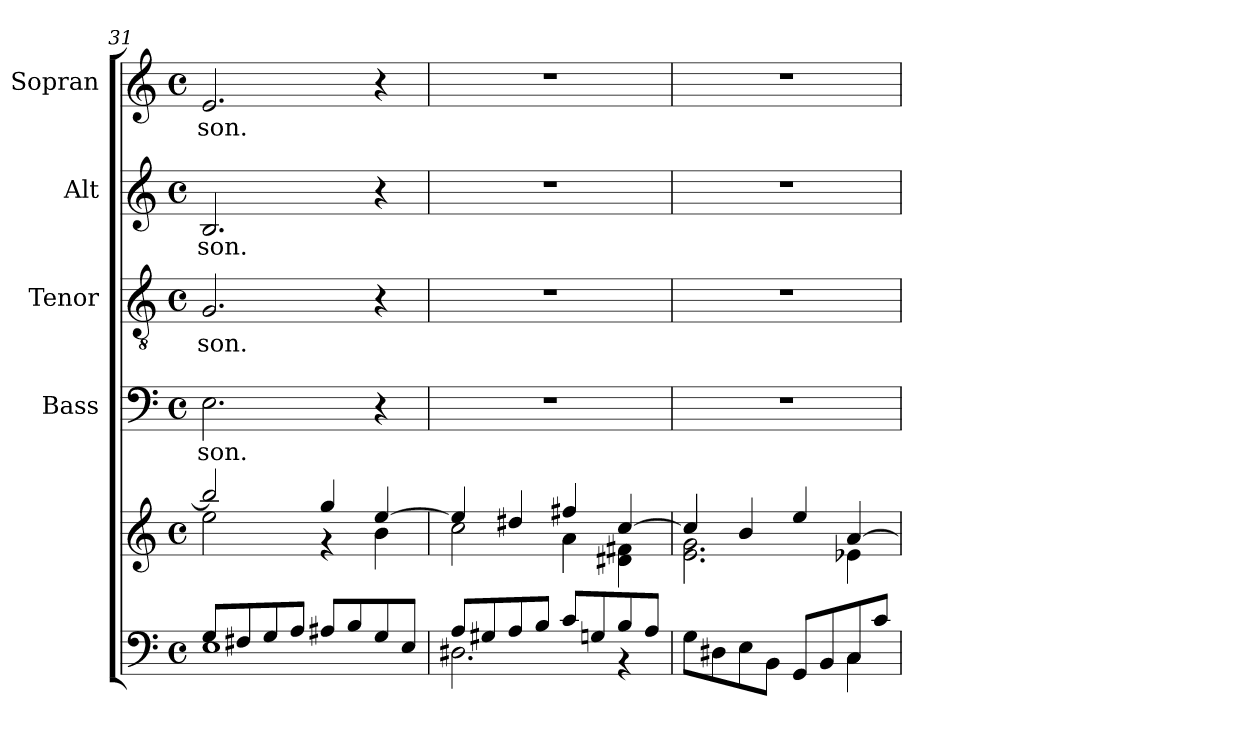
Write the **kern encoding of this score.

**kern	**kern	**kern	**text	**kern	**text	**kern	**text	**kern	**text
*part5	*part5	*part4	*part4	*part3	*part3	*part2	*part2	*part1	*part1
*staff6	*staff5	*staff4	*staff4	*staff3	*staff3	*staff2	*staff2	*staff1	*staff1
*	*	*I"Bass	*	*I"Tenor	*	*I"Alt	*	*I"Sopran	*
*	*	*I'B.	*	*I'T.	*	*I'A.	*	*I'S.	*
*clefF4	*clefG2	*clefF4	*	*clefGv2	*	*clefG2	*	*clefG2	*
*k[]	*k[]	*k[]	*	*k[]	*	*k[]	*	*k[]	*
*C:	*C:	*C:	*	*C:	*	*C:	*	*C:	*
*M4/4	*M4/4	*M4/4	*	*M4/4	*	*M4/4	*	*M4/4	*
*met(c)	*met(c)	*met(c)	*	*met(c)	*	*met(c)	*	*met(c)	*
=31	=31	=31	=31	=31	=31	=31	=31	=31	=31
*^	*^	*	*	*	*	*	*	*	*
!	!	!	!	!	!LO:LY:b	!	!LO:LY:b	!	!LO:LY:b	!	!LO:LY:b
8G/L	1E	2bb/]	2ee\	2.E\	-son.	2.G/	-son.	2.B/	-son.	2.e/	-son.
8F#X/	.	.	.	.	.	.	.	.	.	.	.
8G/	.	.	.	.	.	.	.	.	.	.	.
8A/J	.	.	.	.	.	.	.	.	.	.	.
8A#X/L	.	4gg/	4rg	.	.	.	.	.	.	.	.
8B/	.	.	.	.	.	.	.	.	.	.	.
8G/	.	[>4ee/	4b\	4r	.	4r	.	4r	.	4r	.
8E/J	.	.	.	.	.	.	.	.	.	.	.
=32	=32	=32	=32	=32	=32	=32	=32	=32	=32	=32	=32
8A/L	2.D#X\	4ee/]	2cc\	1r	.	1r	.	1r	.	1r	.
8G#X/	.	.	.	.	.	.	.	.	.	.	.
8A/	.	4dd#X/	.	.	.	.	.	.	.	.	.
8B/J	.	.	.	.	.	.	.	.	.	.	.
8c/L	.	4ff#X/	4a\	.	.	.	.	.	.	.	.
8Gn/	.	.	.	.	.	.	.	.	.	.	.
8B/	4rBB	[>4cc/	4d#X\ 4f#X\	.	.	.	.	.	.	.	.
8A/J	.	.	.	.	.	.	.	.	.	.	.
!!LO:LB:g=z
=33	=33	=33	=33	=33	=33	=33	=33	=33	=33	=33	=33
8G\L	2.ryy	4cc/]	2.e\ 2.g\	1r	.	1r	.	1r	.	1r	.
8D#X\	.	.	.	.	.	.	.	.	.	.	.
8E\	.	4b/	.	.	.	.	.	.	.	.	.
8BB\J	.	.	.	.	.	.	.	.	.	.	.
8GG/L	.	4ee/	.	.	.	.	.	.	.	.	.
8BB/	.	.	.	.	.	.	.	.	.	.	.
8C/	4C\	[>4a/	4e-X\	.	.	.	.	.	.	.	.
8c/J	.	.	.	.	.	.	.	.	.	.	.
*v	*v	*	*	*	*	*	*	*	*	*	*
*	*v	*v	*	*	*	*	*	*	*	*
=	=	=	=	=	=	=	=	=	=
*-	*-	*-	*-	*-	*-	*-	*-	*-	*-
